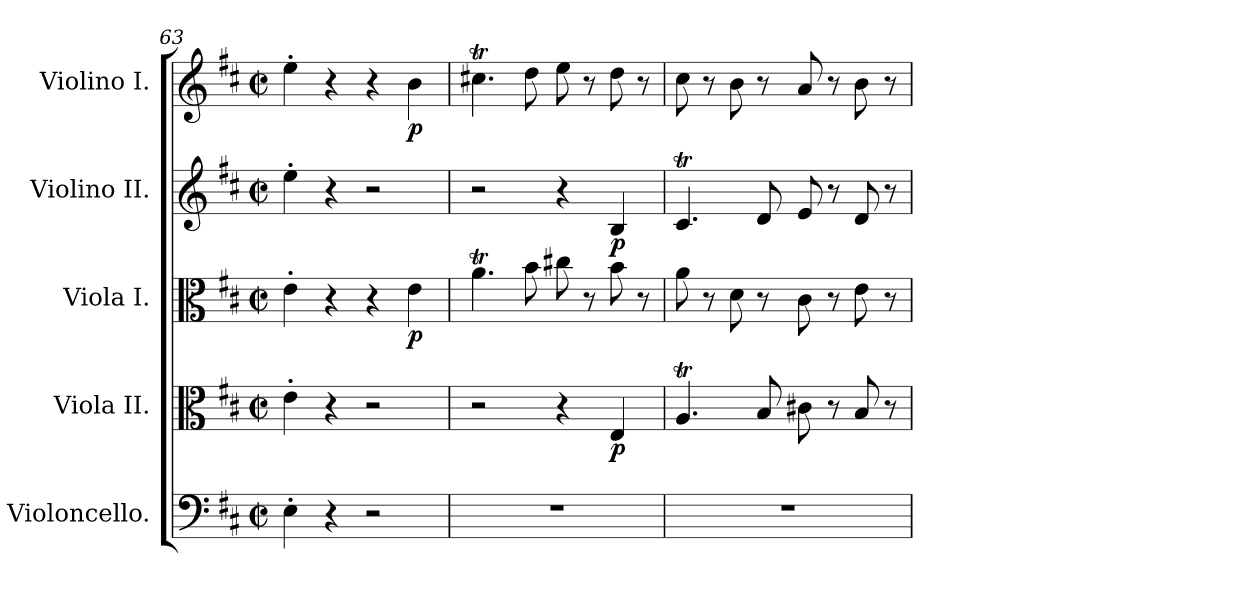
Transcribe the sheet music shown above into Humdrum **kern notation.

**kern	**kern	**dynam	**kern	**dynam	**kern	**dynam	**kern	**dynam
*part5	*part4	*part4	*part3	*part3	*part2	*part2	*part1	*part1
*staff5	*staff4	*staff4	*staff3	*staff3	*staff2	*staff2	*staff1	*staff1
*I"Violoncello.	*I"Viola II.	*	*I"Viola I.	*	*I"Violino II.	*	*I"Violino I.	*
*I'Vc	*I'Vla	*	*I'Vla	*	*I'Vln	*	*I'Vln	*
*clefF4	*clefC3	*	*clefC3	*	*clefG2	*	*clefG2	*
*k[f#c#]	*k[f#c#]	*	*k[f#c#]	*	*k[f#c#]	*	*k[f#c#]	*
*M2/2	*M2/2	*	*M2/2	*	*M2/2	*	*M2/2	*
*met(c|)	*met(c|)	*	*met(c|)	*	*met(c|)	*	*met(c|)	*
=63	=63	=63	=63	=63	=63	=63	=63	=63
4E'\	4e'\	.	4e'\	.	4ee'\	.	4ee'\	.
4r	4r	.	4r	.	4r	.	4r	.
2r	2r	.	4r	.	2r	.	4r	.
!	!	!	!	!LO:DY:b	!	!	!	!LO:DY:b
.	.	.	4e\	p	.	.	4b\	p
=64	=64	=64	=64	=64	=64	=64	=64	=64
1r	2r	.	4.aT\	.	2r	.	4.cc#Xt\	.
.	.	.	8b\	.	.	.	8dd\	.
.	4r	.	8cc#X\	.	4r	.	8ee\	.
.	.	.	8r	.	.	.	8r	.
!	!	!LO:DY:b	!	!	!	!LO:DY:b	!	!
.	4E/	p	8b\	.	4B/	p	8dd\	.
.	.	.	8r	.	.	.	8r	.
=65	=65	=65	=65	=65	=65	=65	=65	=65
1r	4.AT/	.	8a\	.	4.c#t/	.	8cc#\	.
.	.	.	8r	.	.	.	8r	.
.	.	.	8d\	.	.	.	8b\	.
.	8B/	.	8r	.	8d/	.	8r	.
.	8c#X\	.	8c#\	.	8e/	.	8a/	.
.	8r	.	8r	.	8r	.	8r	.
.	8B/	.	8e\	.	8d/	.	8b\	.
.	8r	.	8r	.	8r	.	8r	.
=	=	=	=	=	=	=	=	=
*-	*-	*-	*-	*-	*-	*-	*-	*-
